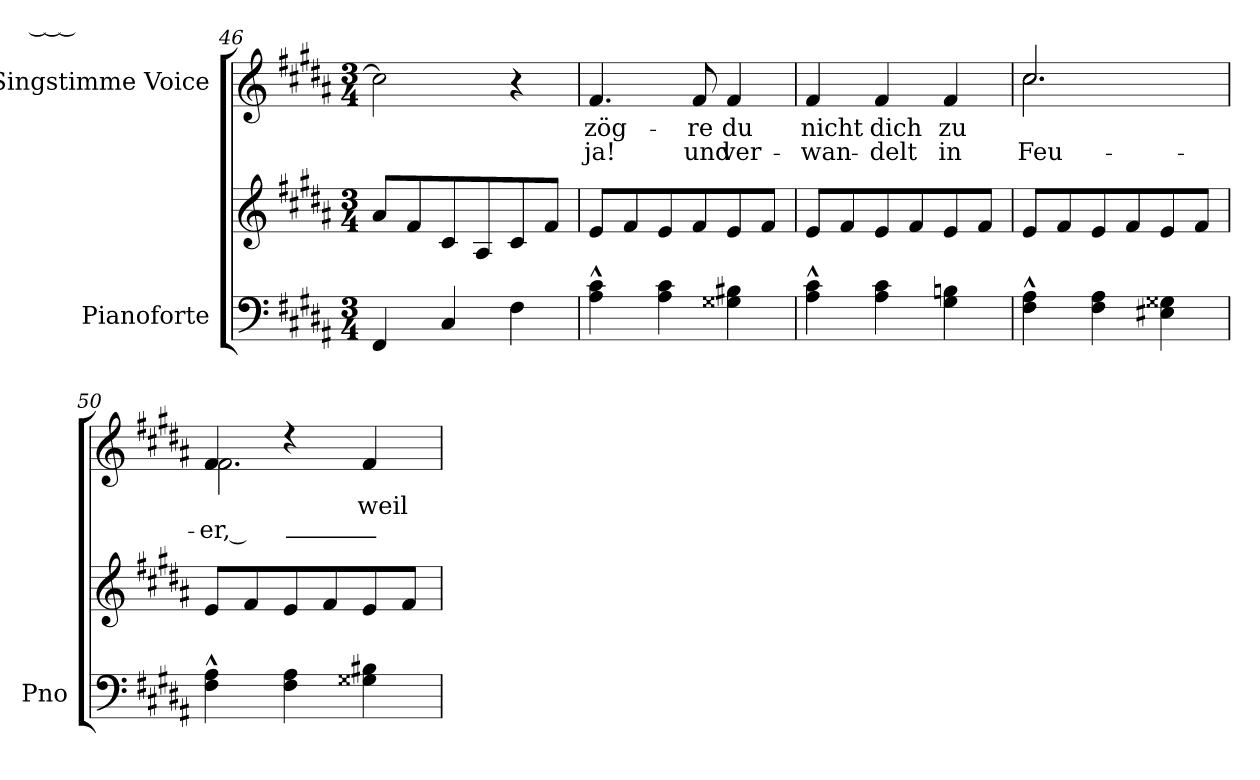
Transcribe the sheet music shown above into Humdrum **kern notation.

**kern	**kern	**kern	**text	**text
*part2	*part2	*part1	*part1	*part1
*staff3	*staff2	*staff1	*staff1	*staff1
*I"Pianoforte	*	*I"Singstimme Voice	*	*
*I'Pno	*	*	*	*
*clefF4	*clefG2	*clefG2	*	*
*k[f#c#g#d#a#]	*k[f#c#g#d#a#]	*k[f#c#g#d#a#]	*	*
*M3/4	*M3/4	*M3/4	*	*
=46	=46	=46	=46	=46
4FF#/	8a#/L	2cc#\]	.	.
.	8f#/	.	.	.
4C#/	8c#/	.	.	.
.	8A#/	.	.	.
4F#\	8c#/	4r	.	.
.	8f#/J	.	.	.
=47	=47	=47	=47	=47
!	!	!	!LO:LY:b	!LO:LY:b
4A#\^^ 4c#\^^	8e/L	4.f#/	zög-	ja!
.	8f#/	.	.	.
4A#\ 4c#\	8e/	.	.	.
!	!	!	!LO:LY:b	!LO:LY:b
.	8f#/	8f#/	-re	und
!	!	!	!LO:LY:b	!LO:LY:b
4G##X\ 4B#X\	8e/	4f#/	du	ver-
.	8f#/J	.	.	.
=48	=48	=48	=48	=48
!	!	!	!LO:LY:b	!LO:LY:b
4A#\^^ 4c#\^^	8e/L	4f#/	nicht	-wan-
.	8f#/	.	.	.
!	!	!	!LO:LY:b	!LO:LY:b
4A#\ 4c#\	8e/	4f#/	dich	-delt
.	8f#/	.	.	.
!	!	!	!LO:LY:b	!LO:LY:b
4G#\ 4Bn\	8e/	4f#/	zu	in
.	8f#/J	.	.	.
=49	=49	=49	=49	=49
!	!	!	!LO:LY:b	!
*	*	*^	*	*
!	!	!	!	!	!LO:LY:b
4F#\^^ 4A#\^^	8e/L	2.cc#/	2.cc#\	.	Feu-
.	8f#/	.	.	.	.
4F#\ 4A#\	8e/	.	.	.	.
.	8f#/	.	.	.	.
4E#X\ 4G##X\	8e/	.	.	.	.
.	8f#/J	.	.	.	.
=50	=50	=50	=50	=50	=50
!	!	!	!	!LO:LY:b	!
!	!	!	!	!	!LO:LY:b
4F#\^^ 4A#\^^	8e/L	4f#/	2.f#\	.	-er, ____
.	8f#/	.	.	.	.
4F#\ 4A#\	8e/	4r	.	.	.
.	8f#/	.	.	.	.
!	!	!	!	!LO:LY:b	!
4G##X\ 4B#X\	8e/	4f#/	.	weil	.
.	8f#/J	.	.	.	.
*	*	*v	*v	*	*
=	=	=	=	=
*-	*-	*-	*-	*-
